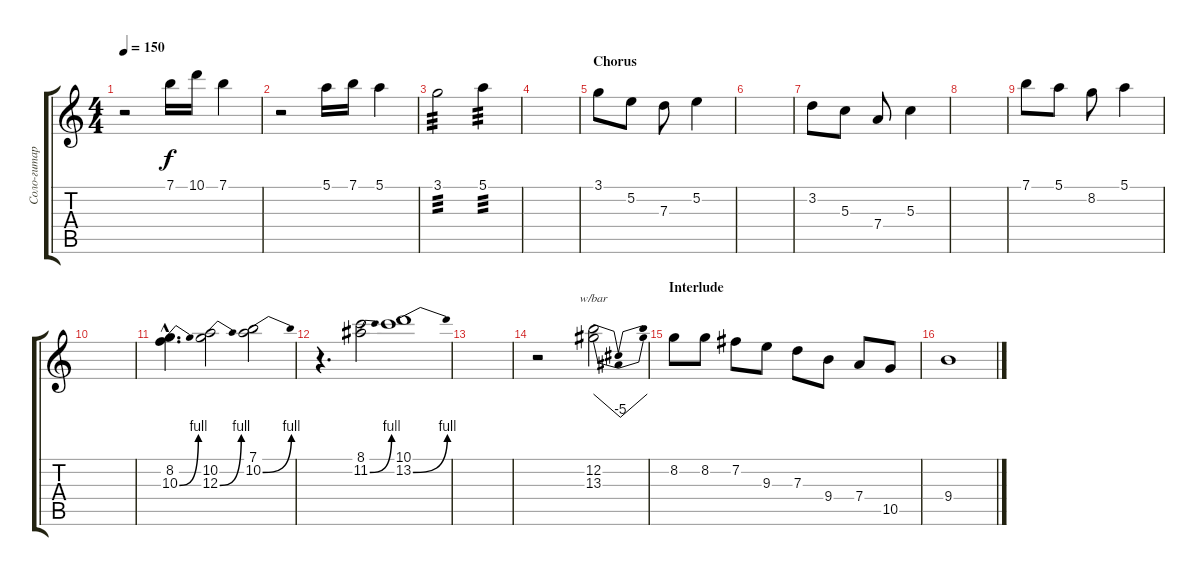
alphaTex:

\track ("Соло-гитара" "Соло-гитар") {instrument distortionguitar}
\staff {score tabs}
\tuning (E4 B3 G3 D3 A2 E2) {hide}
\ts (4 4)
\tempo 150
\clef g2
\ks c
r.2{dy f} 7.1.16 10.1.16 7.1.4 |
r.2 5.1.16 7.1.16 5.1.4 |
3.1.2{tp 3} 5.1.4{tp 3} |
|
\section ("" "Chorus")
3.1.8 5.2.8 7.3.8 5.2.4 |
|
3.2.8 5.3.8 7.4.8 5.3.4 |
|
7.1.8 5.1.8 8.2.8 5.1.4 |
|
(8.2{hac} 10.3{be (bend 0 0 60 4) hac}).4{d} (10.2 12.3{be (bend 0 0 60 4)}).2 (7.1 10.2{be (bend 0 0 60 4)}).2 |
r.4{d} (8.1 11.2{be (bend 0 0 60 4)}).2 (10.1 13.2{be (bend 0 0 60 4)}).1 |
|
r.2 (12.2 13.3).2{tbe (dip default 0 0 30 -20 60 0)} |
\section ("" "Interlude")
8.2.8 8.2.8 7.2.8 9.3.8 7.3.8 9.4.8 7.4.8 10.5.8 |
9.4.1
